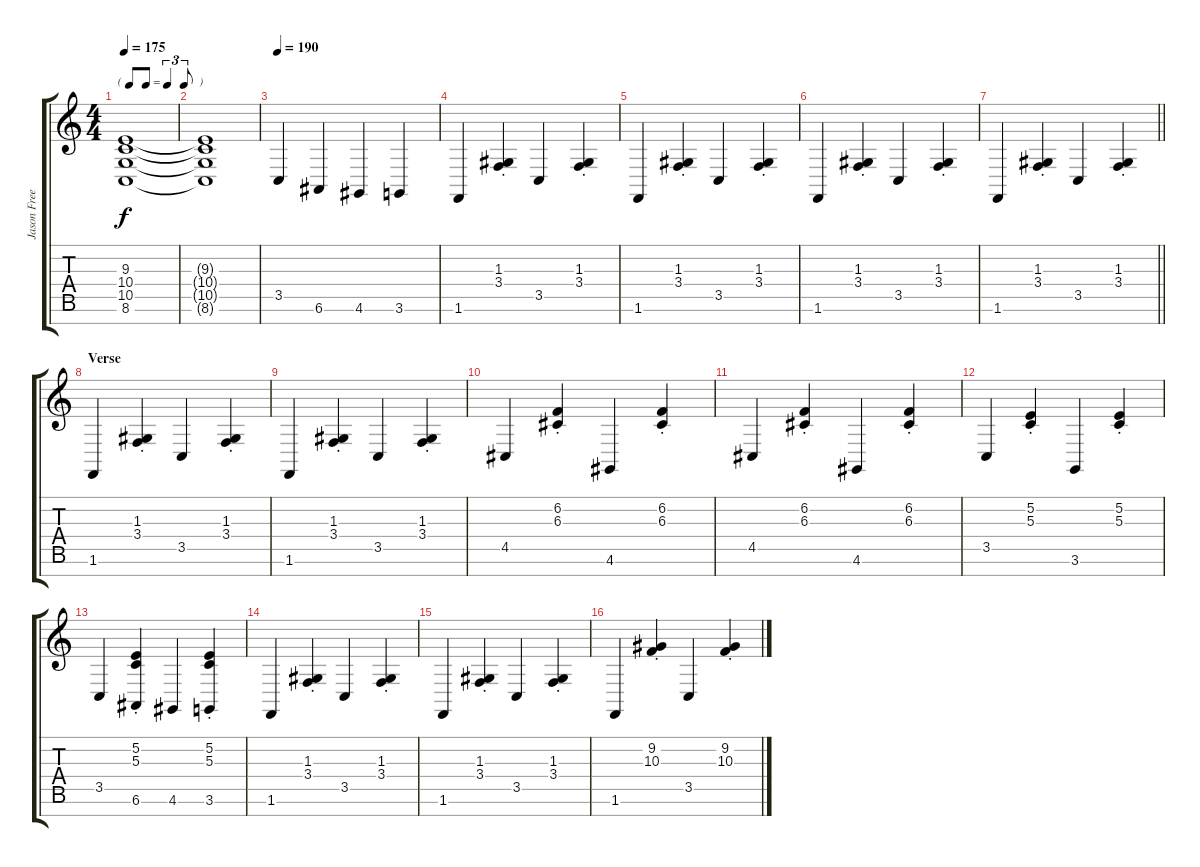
\track ("Jason Freese" "Jason Free") {instrument harpsichord}
\staff {score tabs}
\tuning (E4 B3 G3 D3 A2 E2 B1) {hide}
\ts (4 4)
\tf triplet8th
\tempo 175
\clef g2
\ks c
(9.3{t} 10.4{t} 10.5{t} 8.6{t}).1{dy f} |
(9.3{t} 10.4{t} 10.5{t} 8.6{t}).1 |
\tempo 190
3.5.4 6.6.4 4.6.4 3.6.4 |
1.6.4 (1.3{st} 3.4{st}).4 3.5.4 (1.3{st} 3.4{st}).4 |
1.6.4 (1.3{st} 3.4{st}).4 3.5.4 (1.3{st} 3.4{st}).4 |
1.6.4 (1.3{st} 3.4{st}).4 3.5.4 (1.3{st} 3.4{st}).4 |
\barLineRight lightlight
1.6.4 (1.3{st} 3.4{st}).4 3.5.4 (1.3{st} 3.4{st}).4 |
\section ("" "Verse")
1.6.4 (1.3{st} 3.4{st}).4 3.5.4 (1.3{st} 3.4{st}).4 |
1.6.4 (1.3{st} 3.4{st}).4 3.5.4 (1.3{st} 3.4{st}).4 |
4.5.4 (6.2{st} 6.3{st}).4 4.6.4 (6.2{st} 6.3{st}).4 |
4.5.4 (6.2{st} 6.3{st}).4 4.6.4 (6.2{st} 6.3{st}).4 |
3.5.4 (5.2{st} 5.3{st}).4 3.6.4 (5.2{st} 5.3{st}).4 |
3.5.4 (5.2{st} 5.3{st} 6.6).4 4.6.4 (5.2{st} 5.3{st} 3.6).4 |
1.6.4 (1.3{st} 3.4{st}).4 3.5.4 (1.3{st} 3.4{st}).4 |
1.6.4 (1.3{st} 3.4{st}).4 3.5.4 (1.3{st} 3.4{st}).4 |
1.6.4 (9.2{st} 10.3{st}).4 3.5.4 (9.2{st} 10.3{st}).4
